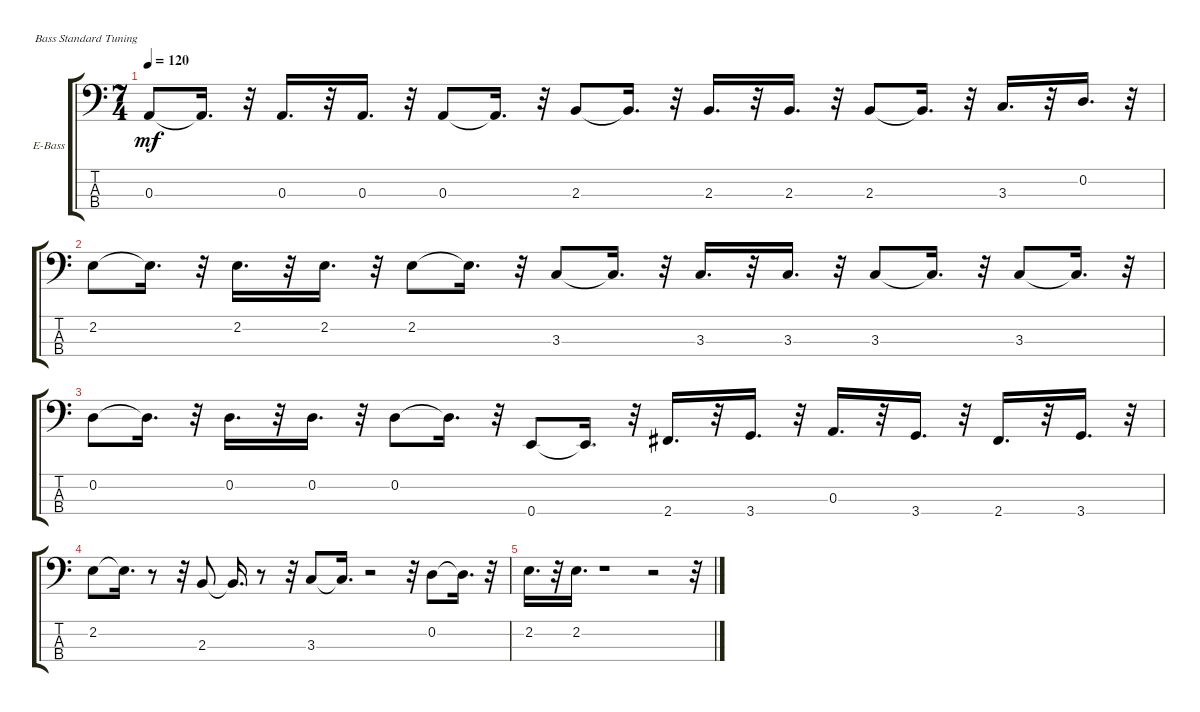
\bracketExtendMode groupsimilarinstruments
\firstSystemTrackNameOrientation horizontal
\otherSystemsTrackNameOrientation horizontal
\track ("" "E-Bass") {instrument electricbassfinger}
\staff {score tabs}
\tuning (G2 D2 A1 E1)
\ts (7 4)
\tempo 120
\clef f4
\ks c
0.3.8{dy mf} 0.3{t}.16{d} r.32 0.3.16{d} r.32 0.3.16{d} r.32 0.3.8 0.3{t}.16{d} r.32 2.3.8 2.3{t}.16{d} r.32 2.3.16{d} r.32 2.3.16{d} r.32 2.3.8 2.3{t}.16{d} r.32 3.3.16{d} r.32 0.2.16{d} r.32 |
2.2.8 2.2{t}.16{d} r.32 2.2.16{d} r.32 2.2.16{d} r.32 2.2.8 2.2{t}.16{d} r.32 3.3.8 3.3{t}.16{d} r.32 3.3.16{d} r.32 3.3.16{d} r.32 3.3.8 3.3{t}.16{d} r.32 3.3.8 3.3{t}.16{d} r.32 |
0.2.8 0.2{t}.16{d} r.32 0.2.16{d} r.32 0.2.16{d} r.32 0.2.8 0.2{t}.16{d} r.32 0.4.8 0.4{t}.16{d} r.32 2.4.16{d} r.32 3.4.16{d} r.32 0.3.16{d} r.32 3.4.16{d} r.32 2.4.16{d} r.32 3.4.16{d} r.32 |
2.2.8 2.2{t}.16{d} r.8 r.32 2.3.8 2.3{t}.16{d} r.8 r.32 3.3.8 3.3{t}.16{d} r.2 r.32 0.2.8 0.2{t}.16{d} r.32 |
2.2.16{d} r.32 2.2.16{d} r.1 r.2 r.32
